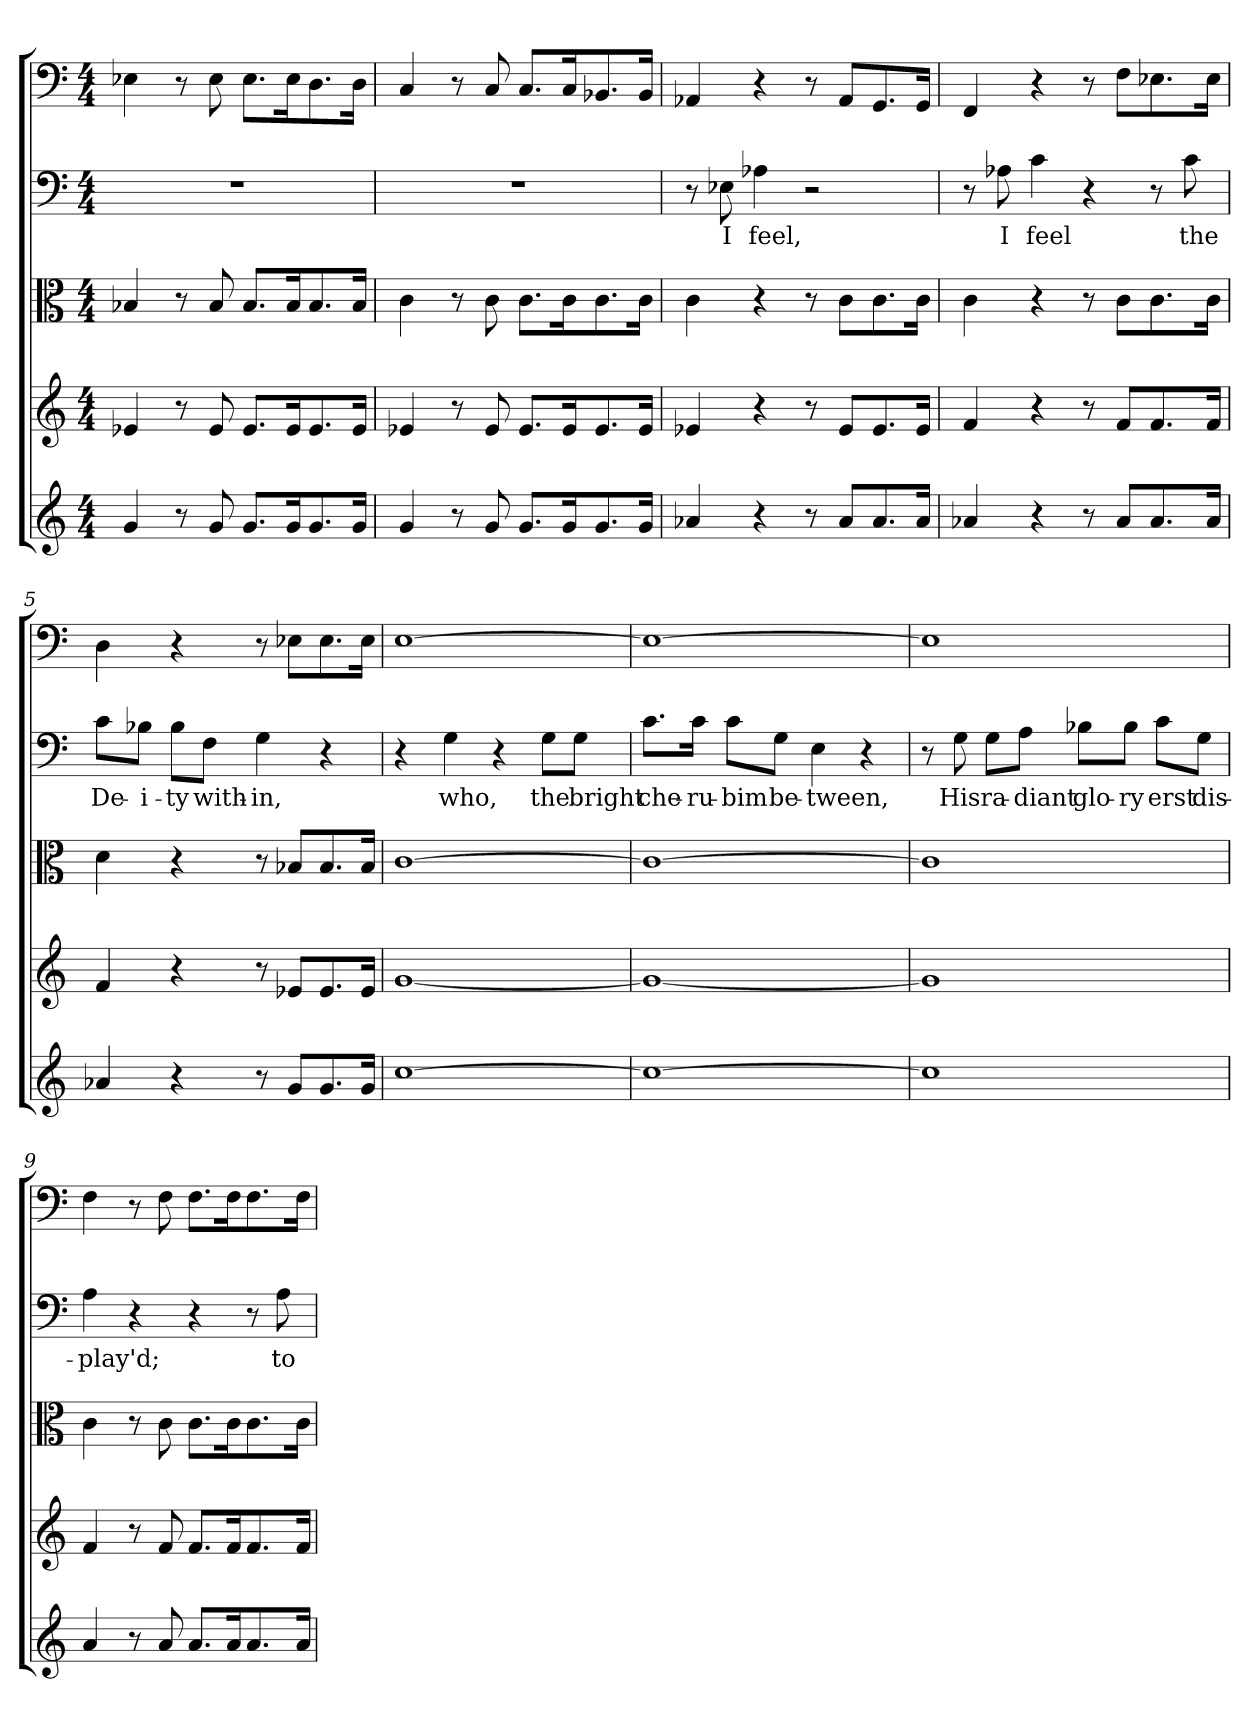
**kern	**kern	**kern	**kern	**text	**kern
*part5	*part4	*part3	*part2	*part2	*part1
*staff5	*staff4	*staff3	*staff2	*staff2	*staff1
*clefG2	*clefG2	*clefC3	*clefF4	*	*clefF4
*k[]	*k[]	*k[]	*k[]	*	*k[]
*C:	*C:	*C:	*C:	*	*C:
*M4/4	*M4/4	*M4/4	*M4/4	*	*M4/4
=1	=1	=1	=1	=1	=1
4g/	4e-X/	4B-X/	1r	.	4E-X\
8r	8r	8r	.	.	8r
8g/	8e-/	8B-/	.	.	8E-\
8.g/L	8.e-/L	8.B-/L	.	.	8.E-\L
16g/K	16e-/K	16B-/K	.	.	16E-\K
8.g/	8.e-/	8.B-/	.	.	8.D\
16g/Jk	16e-/Jk	16B-/Jk	.	.	16D\Jk
=2	=2	=2	=2	=2	=2
4g/	4e-X/	4c\	1r	.	4C/
8r	8r	8r	.	.	8r
8g/	8e-/	8c\	.	.	8C/
8.g/L	8.e-/L	8.c\L	.	.	8.C/L
16g/K	16e-/K	16c\K	.	.	16C/K
8.g/	8.e-/	8.c\	.	.	8.BB-X/
16g/Jk	16e-/Jk	16c\Jk	.	.	16BB-/Jk
=3	=3	=3	=3	=3	=3
4a-X/	4e-X/	4c\	8r	.	4AA-X/
.	.	.	8E-X\	I	.
4r	4r	4r	4A-X\	feel,	4r
8r	8r	8r	2r	.	8r
8a-/L	8e-/L	8c\L	.	.	8AA-/L
8.a-/	8.e-/	8.c\	.	.	8.GG/
16a-/Jk	16e-/Jk	16c\Jk	.	.	16GG/Jk
=4	=4	=4	=4	=4	=4
4a-X/	4f/	4c\	8r	.	4FF/
.	.	.	8A-X\	I	.
4r	4r	4r	4c\	feel	4r
8r	8r	8r	4r	.	8r
8a-/L	8f/L	8c\L	.	.	8F\L
8.a-/	8.f/	8.c\	8r	.	8.E-X\
.	.	.	8c\	the	.
16a-/Jk	16f/Jk	16c\Jk	.	.	16E-\Jk
=5	=5	=5	=5	=5	=5
4a-X/	4f/	4d\	8c\L	De-	4D\
.	.	.	8B-X\J	-i-	.
4r	4r	4r	8B-\L	-ty	4r
.	.	.	8F\J	with-	.
8r	8r	8r	4G\	-in,	8r
8g/L	8e-X/L	8B-X/L	.	.	8E-X\L
8.g/	8.e-/	8.B-/	4r	.	8.E-\
16g/Jk	16e-/Jk	16B-/Jk	.	.	16E-\Jk
=6	=6	=6	=6	=6	=6
[1cc\	[1g/	[1c\	4r	.	[1E\
.	.	.	4G\	who,	.
.	.	.	4r	.	.
.	.	.	8G\L	the	.
.	.	.	8G\J	bright	.
=7	=7	=7	=7	=7	=7
1cc\_	1g/_	1c\_	8.c\L	che-	1E\_
.	.	.	16c\Jk	-ru-	.
.	.	.	8c\L	-bim	.
.	.	.	8G\J	be-	.
.	.	.	4E\	-tween,	.
.	.	.	4r	.	.
=8	=8	=8	=8	=8	=8
1cc\]	1g/]	1c\]	8r	.	1E\]
.	.	.	8G\	His	.
.	.	.	8G\L	ra-	.
.	.	.	8A\J	-diant	.
.	.	.	8B-X\L	glo-	.
.	.	.	8B-\J	-ry	.
.	.	.	8c\L	erst	.
.	.	.	8G\J	dis-	.
=9	=9	=9	=9	=9	=9
4a/	4f/	4c\	4A\	-play'd;	4F\
8r	8r	8r	4r	.	8r
8a/	8f/	8c\	.	.	8F\
8.a/L	8.f/L	8.c\L	4r	.	8.F\L
16a/K	16f/K	16c\K	.	.	16F\K
8.a/	8.f/	8.c\	8r	.	8.F\
.	.	.	8A\	to	.
16a/Jk	16f/Jk	16c\Jk	.	.	16F\Jk
=	=	=	=	=	=
*-	*-	*-	*-	*-	*-
